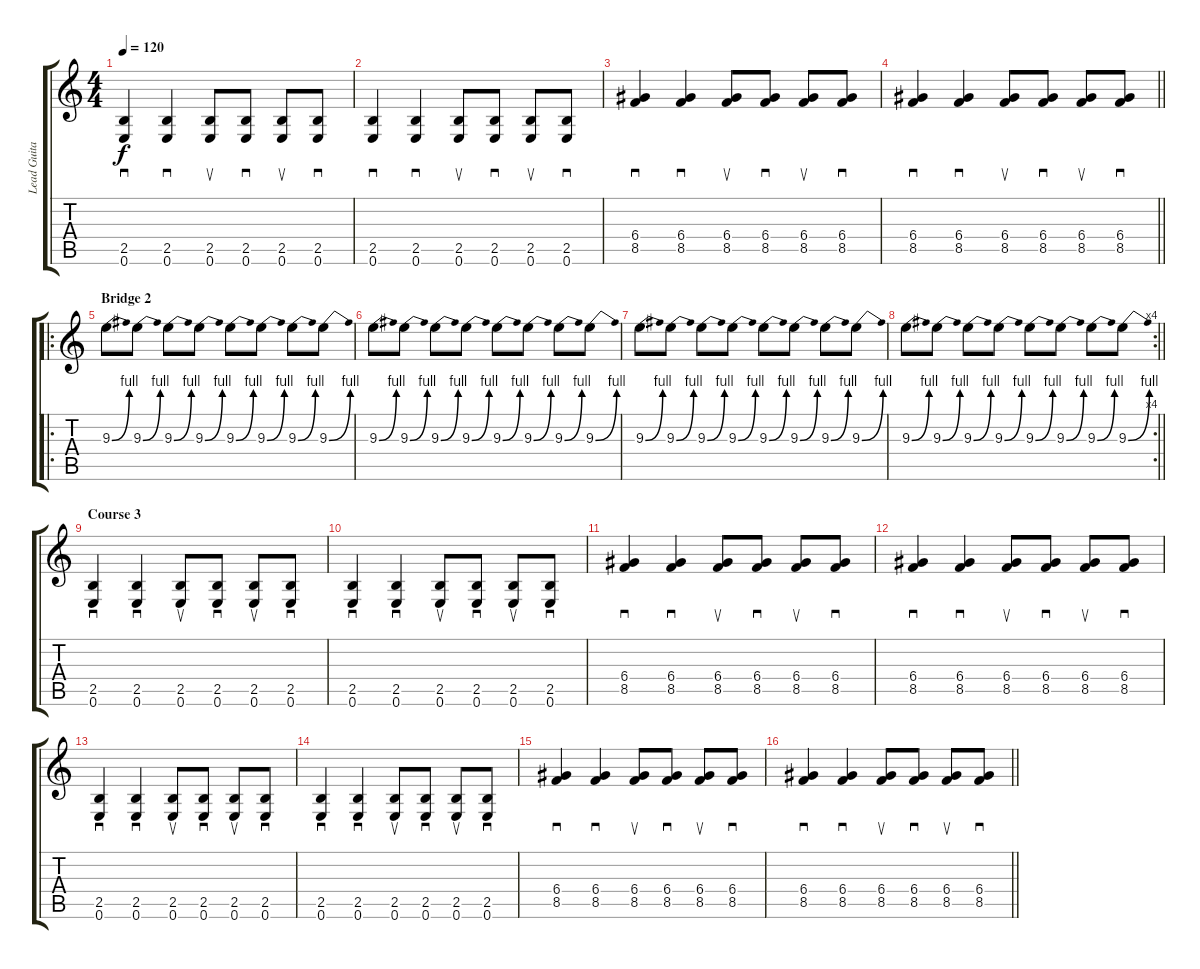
\track ("Lead Guitar" "Lead Guita") {instrument distortionguitar}
\staff {score tabs}
\tuning (E4 B3 G3 D3 A2 E2) {hide}
\ts (4 4)
\tempo 120
\clef g2
\ks c
(2.5 0.6).4{sd dy f} (2.5 0.6).4{sd} (2.5 0.6).8{su} (2.5 0.6).8{sd} (2.5 0.6).8{su} (2.5 0.6).8{sd} |
(2.5 0.6).4{sd} (2.5 0.6).4{sd} (2.5 0.6).8{su} (2.5 0.6).8{sd} (2.5 0.6).8{su} (2.5 0.6).8{sd} |
(6.4 8.5).4{sd} (6.4 8.5).4{sd} (6.4 8.5).8{su} (6.4 8.5).8{sd} (6.4 8.5).8{su} (6.4 8.5).8{sd} |
\barLineRight lightlight
(6.4 8.5).4{sd} (6.4 8.5).4{sd} (6.4 8.5).8{su} (6.4 8.5).8{sd} (6.4 8.5).8{su} (6.4 8.5).8{sd} |
\ro
\section ("" "Bridge 2")
9.3{be (bend 0 0 60 4)}.8 9.3{be (bend 0 0 60 4)}.8 9.3{be (bend 0 0 60 4)}.8 9.3{be (bend 0 0 60 4)}.8 9.3{be (bend 0 0 60 4)}.8 9.3{be (bend 0 0 60 4)}.8 9.3{be (bend 0 0 60 4)}.8 9.3{be (bend 0 0 60 4)}.8 |
9.3{be (bend 0 0 60 4)}.8 9.3{be (bend 0 0 60 4)}.8 9.3{be (bend 0 0 60 4)}.8 9.3{be (bend 0 0 60 4)}.8 9.3{be (bend 0 0 60 4)}.8 9.3{be (bend 0 0 60 4)}.8 9.3{be (bend 0 0 60 4)}.8 9.3{be (bend 0 0 60 4)}.8 |
9.3{be (bend 0 0 60 4)}.8 9.3{be (bend 0 0 60 4)}.8 9.3{be (bend 0 0 60 4)}.8 9.3{be (bend 0 0 60 4)}.8 9.3{be (bend 0 0 60 4)}.8 9.3{be (bend 0 0 60 4)}.8 9.3{be (bend 0 0 60 4)}.8 9.3{be (bend 0 0 60 4)}.8 |
\rc 4
\barLineRight lightlight
9.3{be (bend 0 0 60 4)}.8 9.3{be (bend 0 0 60 4)}.8 9.3{be (bend 0 0 60 4)}.8 9.3{be (bend 0 0 60 4)}.8 9.3{be (bend 0 0 60 4)}.8 9.3{be (bend 0 0 60 4)}.8 9.3{be (bend 0 0 60 4)}.8 9.3{be (bend 0 0 60 4)}.8 |
\section ("" "Course 3")
(2.5 0.6).4{sd} (2.5 0.6).4{sd} (2.5 0.6).8{su} (2.5 0.6).8{sd} (2.5 0.6).8{su} (2.5 0.6).8{sd} |
(2.5 0.6).4{sd} (2.5 0.6).4{sd} (2.5 0.6).8{su} (2.5 0.6).8{sd} (2.5 0.6).8{su} (2.5 0.6).8{sd} |
(6.4 8.5).4{sd} (6.4 8.5).4{sd} (6.4 8.5).8{su} (6.4 8.5).8{sd} (6.4 8.5).8{su} (6.4 8.5).8{sd} |
(6.4 8.5).4{sd} (6.4 8.5).4{sd} (6.4 8.5).8{su} (6.4 8.5).8{sd} (6.4 8.5).8{su} (6.4 8.5).8{sd} |
(2.5 0.6).4{sd} (2.5 0.6).4{sd} (2.5 0.6).8{su} (2.5 0.6).8{sd} (2.5 0.6).8{su} (2.5 0.6).8{sd} |
(2.5 0.6).4{sd} (2.5 0.6).4{sd} (2.5 0.6).8{su} (2.5 0.6).8{sd} (2.5 0.6).8{su} (2.5 0.6).8{sd} |
(6.4 8.5).4{sd} (6.4 8.5).4{sd} (6.4 8.5).8{su} (6.4 8.5).8{sd} (6.4 8.5).8{su} (6.4 8.5).8{sd} |
\barLineRight lightlight
(6.4 8.5).4{sd} (6.4 8.5).4{sd} (6.4 8.5).8{su} (6.4 8.5).8{sd} (6.4 8.5).8{su} (6.4 8.5).8{sd}
